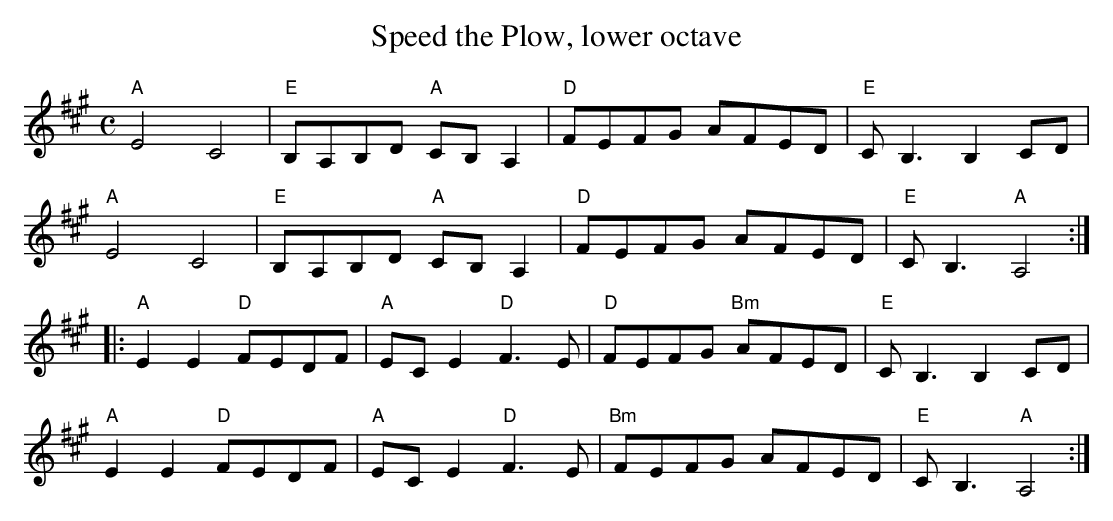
X:1
T:Speed the Plow, lower octave
M:C
L:1/8
K:A %Transposed from D
"A"E4 C4 | "E"B,A,B,D "A"CB,A,2 | "D"FEFG AFED | "E"C2<B,2 B,2 CD |
"A"E4 C4 | "E"B,A,B,D "A"CB,A,2 | "D"FEFG AFED | "E"CB,3 "A"A,4:|
|:"A"E2E2 "D"FEDF | "A"ECE2 "D"F3E | "D"FEFG "Bm"AFED | "E"C2<B,2 B,2CD |
"A"E2E2 "D"FEDF | "A"ECE2 "D"F3E | "Bm"FEFG AFED | "E"CB,3 "A"A,4:|]

$SmallRMargin
$SmallLMargin
